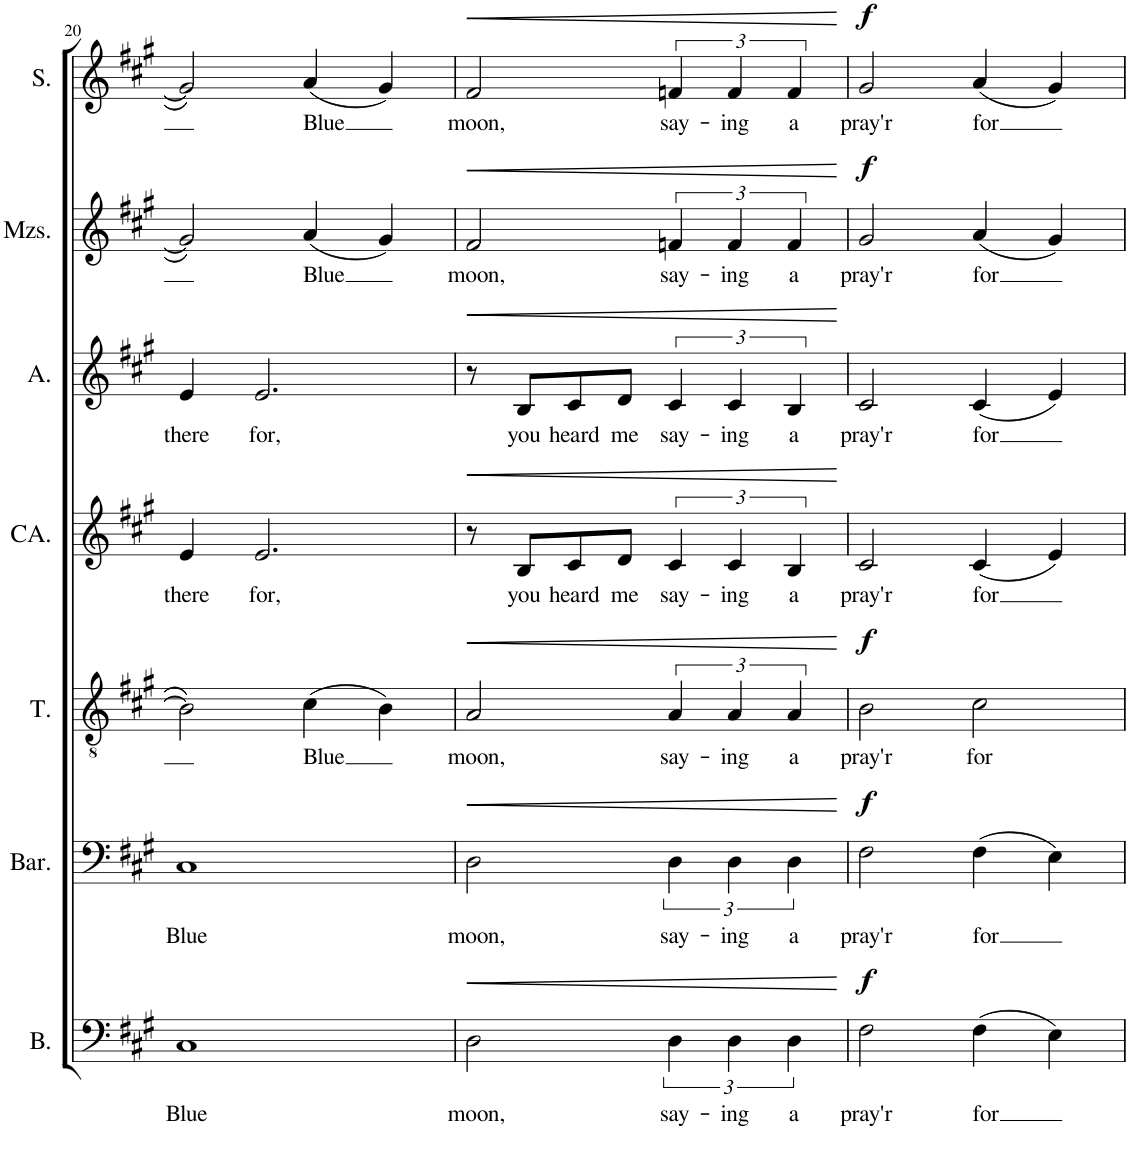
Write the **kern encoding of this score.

**kern	**text	**dynam	**kern	**text	**dynam	**kern	**text	**dynam	**kern	**text	**dynam	**kern	**text	**dynam	**kern	**text	**dynam	**kern	**text	**dynam
*part7	*part7	*part7	*part6	*part6	*part6	*part5	*part5	*part5	*part4	*part4	*part4	*part3	*part3	*part3	*part2	*part2	*part2	*part1	*part1	*part1
*staff7	*staff7	*staff7	*staff6	*staff6	*staff6	*staff5	*staff5	*staff5	*staff4	*staff4	*staff4	*staff3	*staff3	*staff3	*staff2	*staff2	*staff2	*staff1	*staff1	*staff1
*I"Bass	*	*	*I"Baritone	*	*	*I"Tenor	*	*	*I"C. Alto	*	*	*I"Alto	*	*	*I"Mezzo-soprano	*	*	*I"Soprano	*	*
*I'B.	*	*	*I'Bar.	*	*	*I'T.	*	*	*I'CA.	*	*	*I'A.	*	*	*I'Mzs.	*	*	*I'S.	*	*
!!LO:PB:g=z
*clefF4	*	*	*clefF4	*	*	*clefGv2	*	*	*clefG2	*	*	*clefG2	*	*	*clefG2	*	*	*clefG2	*	*
*k[f#c#g#]	*	*	*k[f#c#g#]	*	*	*k[f#c#g#]	*	*	*k[f#c#g#]	*	*	*k[f#c#g#]	*	*	*k[f#c#g#]	*	*	*k[f#c#g#]	*	*
*M4/4	*	*	*M4/4	*	*	*M4/4	*	*	*M4/4	*	*	*M4/4	*	*	*M4/4	*	*	*M4/4	*	*
=20	=20	=20	=20	=20	=20	=20	=20	=20	=20	=20	=20	=20	=20	=20	=20	=20	=20	=20	=20	=20
!	!LO:LY:b	!	!	!LO:LY:b	!	!	!	!	!	!LO:LY:b	!	!	!LO:LY:b	!	!	!	!	!	!	!
1C#	Blue	.	1C#	Blue	.	2B\]	.	.	4e/	there	.	4e/	there	.	2g#/]	.	.	2g#/]	.	.
!	!	!	!	!	!	!	!	!	!	!LO:LY:b	!	!	!LO:LY:b	!	!	!	!	!	!	!
.	.	.	.	.	.	.	.	.	2.e/	for,	.	2.e/	for,	.	.	.	.	.	.	.
!	!	!	!	!	!	!	!LO:LY:b	!	!	!	!	!	!	!	!	!LO:LY:b	!	!	!LO:LY:b	!
.	.	.	.	.	.	(4c#\	Blue	.	.	.	.	.	.	.	(4a/	Blue	.	(4a/	Blue	.
.	.	.	.	.	.	4B\)	.	.	.	.	.	.	.	.	4g#/)	.	.	4g#/)	.	.
=21	=21	=21	=21	=21	=21	=21	=21	=21	=21	=21	=21	=21	=21	=21	=21	=21	=21	=21	=21	=21
!	!LO:LY:b	!LO:HP:b	!	!LO:LY:b	!LO:HP:b	!	!LO:LY:b	!LO:HP:b	!	!	!LO:HP:b	!	!	!LO:HP:b	!	!LO:LY:b	!LO:HP:b	!	!LO:LY:b	!LO:HP:b
2D\	moon,	<	2D\	moon,	<	2A/	moon,	<	8r	.	<	8r	.	<	2f#/	moon,	<	2f#/	moon,	<
!	!	!	!	!	!	!	!	!	!	!LO:LY:b	!	!	!LO:LY:b	!	!	!	!	!	!	!
.	.	.	.	.	.	.	.	.	8B/L	you	.	8B/L	you	.	.	.	.	.	.	.
!	!	!	!	!	!	!	!	!	!	!LO:LY:b	!	!	!LO:LY:b	!	!	!	!	!	!	!
.	.	.	.	.	.	.	.	.	8c#/	heard	.	8c#/	heard	.	.	.	.	.	.	.
!	!	!	!	!	!	!	!	!	!	!LO:LY:b	!	!	!LO:LY:b	!	!	!	!	!	!	!
.	.	.	.	.	.	.	.	.	8d/J	me	.	8d/J	me	.	.	.	.	.	.	.
!	!LO:LY:b	!	!	!LO:LY:b	!	!	!LO:LY:b	!	!	!LO:LY:b	!	!	!LO:LY:b	!	!	!LO:LY:b	!	!	!LO:LY:b	!
6D\	say-	.	6D\	say-	.	6A/	say-	.	6c#/	say-	.	6c#/	say-	.	6fn/	say-	.	6fn/	say-	.
!	!LO:LY:b	!	!	!LO:LY:b	!	!	!LO:LY:b	!	!	!LO:LY:b	!	!	!LO:LY:b	!	!	!LO:LY:b	!	!	!LO:LY:b	!
6D\	-ing	.	6D\	-ing	.	6A/	-ing	.	6c#/	-ing	.	6c#/	-ing	.	6f/	-ing	.	6f/	-ing	.
!	!LO:LY:b	!	!	!LO:LY:b	!	!	!LO:LY:b	!	!	!LO:LY:b	!	!	!LO:LY:b	!	!	!LO:LY:b	!	!	!LO:LY:b	!
6D\	a	.	6D\	a	.	6A/	a	.	6B/	a	.	6B/	a	.	6f/	a	.	6f/	a	.
.	.	[	.	.	[	.	.	[	.	.	[	.	.	[	.	.	[	.	.	[
=22	=22	=22	=22	=22	=22	=22	=22	=22	=22	=22	=22	=22	=22	=22	=22	=22	=22	=22	=22	=22
!	!LO:LY:b	!LO:DY:a	!	!LO:LY:b	!LO:DY:a	!	!LO:LY:b	!LO:DY:a	!	!LO:LY:b	!	!	!LO:LY:b	!	!	!LO:LY:b	!LO:DY:a	!	!LO:LY:b	!LO:DY:a
2F#\	pray'r	f	2F#\	pray'r	f	2B\	pray'r	f	2c#/	pray'r	.	2c#/	pray'r	.	2g#/	pray'r	f	2g#/	pray'r	f
!	!LO:LY:b	!	!	!LO:LY:b	!	!	!LO:LY:b	!	!	!LO:LY:b	!	!	!LO:LY:b	!	!	!LO:LY:b	!	!	!LO:LY:b	!
(4F#\	for	.	(4F#\	for	.	2c#\	for	.	(4c#/	for	.	(4c#/	for	.	(4a/	for	.	(4a/	for	.
4E\)	.	.	4E\)	.	.	.	.	.	4e/)	.	.	4e/)	.	.	4g#/)	.	.	4g#/)	.	.
=	=	=	=	=	=	=	=	=	=	=	=	=	=	=	=	=	=	=	=	=
*-	*-	*-	*-	*-	*-	*-	*-	*-	*-	*-	*-	*-	*-	*-	*-	*-	*-	*-	*-	*-
